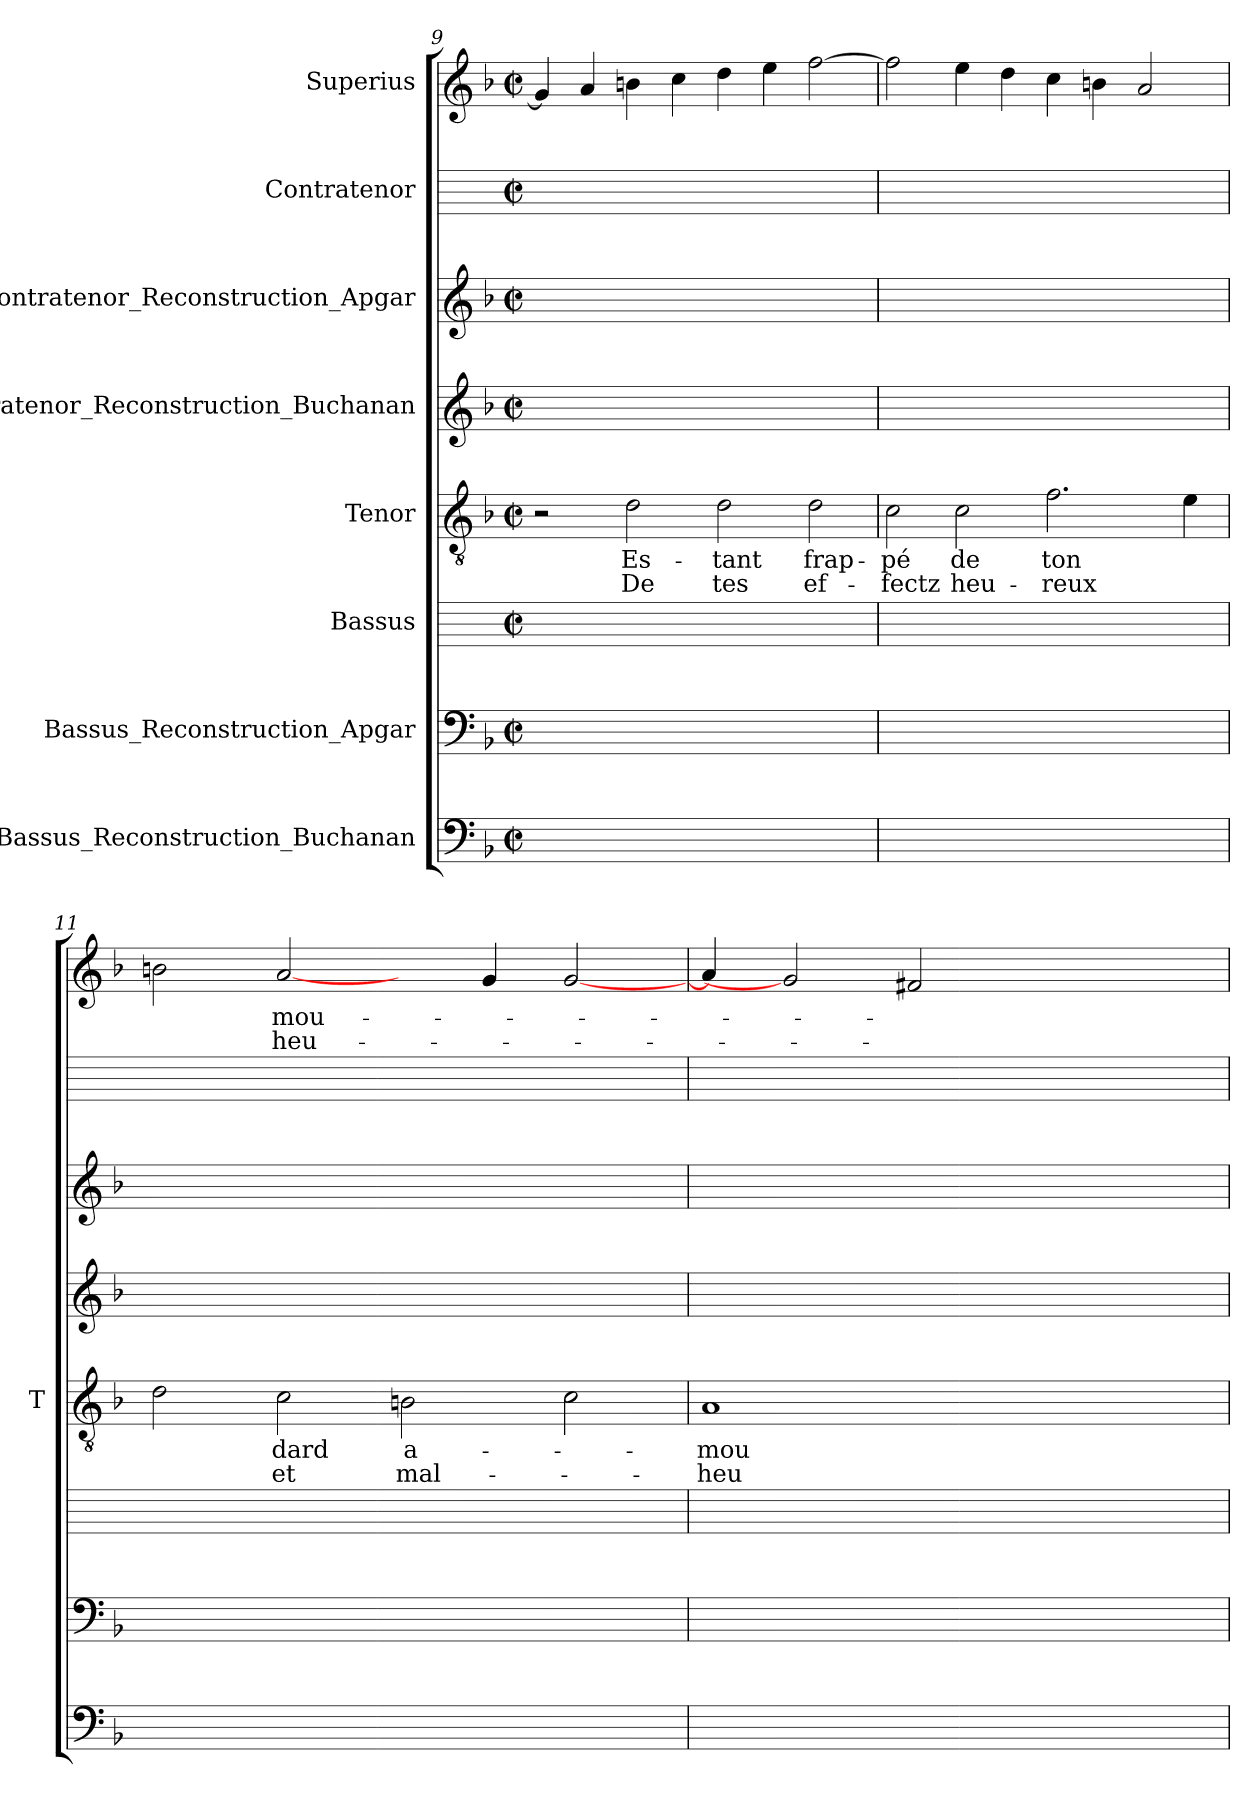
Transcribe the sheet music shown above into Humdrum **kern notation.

**kern	**kern	**kern	**kern	**text	**text	**kern	**kern	**kern	**kern	**text	**text
*part8	*part7	*part6	*part5	*part5	*part5	*part4	*part3	*part2	*part1	*part1	*part1
*staff8	*staff7	*staff6	*staff5	*staff5	*staff5	*staff4	*staff3	*staff2	*staff1	*staff1	*staff1
*I"Bassus_Reconstruction_Buchanan	*I"Bassus_Reconstruction_Apgar	*I"Bassus	*I"Tenor	*	*	*I"Contratenor_Reconstruction_Buchanan	*I"Contratenor_Reconstruction_Apgar	*I"Contratenor	*I"Superius	*	*
*	*	*	*I'T	*	*	*	*	*	*	*	*
*clefF4	*clefF4	*	*clefGv2	*	*	*clefG2	*clefG2	*	*clefG2	*	*
*k[b-]	*k[b-]	*	*k[b-]	*	*	*k[b-]	*k[b-]	*	*k[b-]	*	*
*F:	*F:	*	*F:	*	*	*F:	*F:	*	*F:	*	*
*M2/2	*M2/2	*M2/2	*M2/2	*	*	*M2/2	*M2/2	*M2/2	*M2/2	*	*
*met(c|)	*met(c|)	*met(c|)	*met(c|)	*	*	*met(c|)	*met(c|)	*met(c|)	*met(c|)	*	*
=9	=9	=9	=9	=9	=9	=9	=9	=9	=9	=9	=9
1ryy	1ryy	1ryy	2r	.	.	1ryy	1ryy	1ryy	4g]	.	.
.	.	.	.	.	.	.	.	.	4a	.	.
.	.	.	2d	Es-	-De	.	.	.	4b	.	.
.	.	.	.	.	.	.	.	.	4cc	.	.
1ryy	1ryy	1ryy	2d	-tant	-tes	1ryy	1ryy	1ryy	4dd	.	.
.	.	.	.	.	.	.	.	.	4ee	.	.
.	.	.	2d	frap-	ef-	.	.	.	[2ff	.	.
=10	=10	=10	=10	=10	=10	=10	=10	=10	=10	=10	=10
1ryy	1ryy	1ryy	2c	-pé	-fectz	1ryy	1ryy	1ryy	2ff]	.	.
.	.	.	2c	-de	heu-	.	.	.	4ee	.	.
.	.	.	.	.	.	.	.	.	4dd	.	.
1ryy	1ryy	1ryy	2.f	-ton	-reux	1ryy	1ryy	1ryy	4cc	.	.
.	.	.	.	.	.	.	.	.	4b	.	.
.	.	.	.	.	.	.	.	.	2a	.	.
.	.	.	4e	.	.	.	.	.	.	.	.
=11	=11	=11	=11	=11	=11	=11	=11	=11	=11	=11	=11
1ryy	1ryy	1ryy	2d	.	.	1ryy	1ryy	1ryy	2b	.	.
.	.	.	2c	-dard	-et	.	.	.	[2a	mou-	heu-
1ryy	1ryy	1ryy	2Bn	a-	mal-	1ryy	1ryy	1ryy	4ryy	.	.
.	.	.	.	.	.	.	.	.	4g	.	.
.	.	.	2c	.	.	.	.	.	[2g	.	.
=12	=12	=12	=12	=12	=12	=12	=12	=12	=12	=12	=12
1ryy	1ryy	1ryy	1A	mou-	heu-	1ryy	1ryy	1ryy	4a]	.	.
.	.	.	.	.	.	.	.	.	2g]	.	.
.	.	.	.	.	.	.	.	.	2f#X	.	.
1ryy	1ryy	1ryy	1ryy	.	.	1ryy	1ryy	1ryy	.	.	.
.	.	.	.	.	.	.	.	.	2.ryy	.	.
=	=	=	=	=	=	=	=	=	=	=	=
*-	*-	*-	*-	*-	*-	*-	*-	*-	*-	*-	*-
